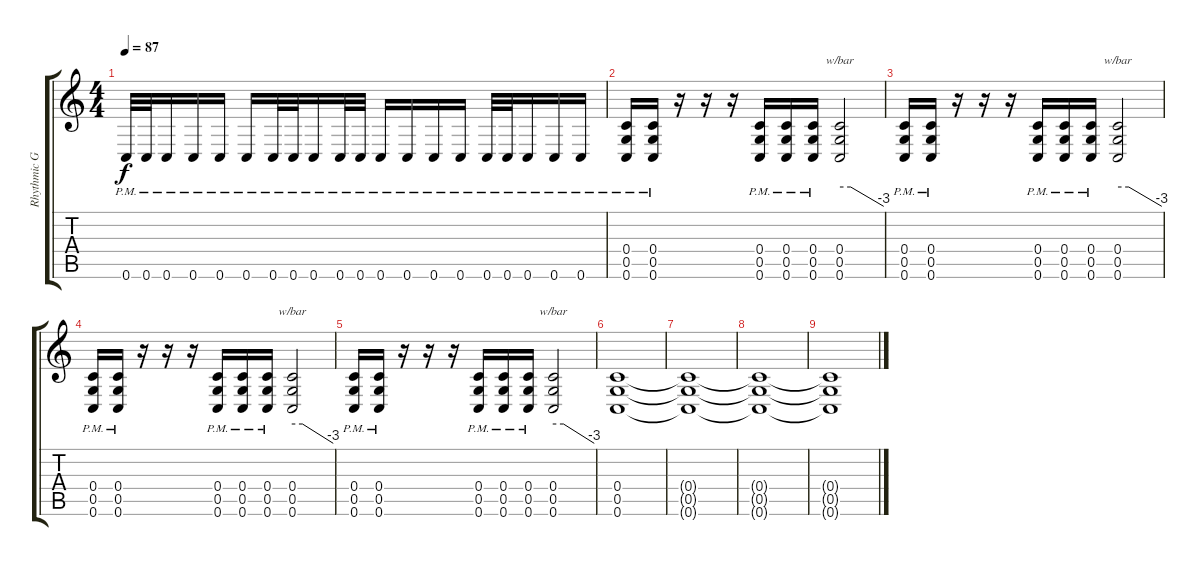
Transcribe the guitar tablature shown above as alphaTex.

\track ("Rhythmic Guitar" "Rhythmic G") {instrument distortionguitar}
\staff {score tabs}
\tuning (D4 A3 F3 C3 G2 C2) {hide}
\ts (4 4)
\tempo 87
\clef g2
\ks c
0.6{pm}.32{dy f} 0.6{pm}.32 0.6{pm}.16 0.6{pm}.16 0.6{pm}.16 0.6{pm}.16 0.6{pm}.32 0.6{pm}.32 0.6{pm}.16 0.6{pm}.32 0.6{pm}.32 0.6{pm}.16 0.6{pm}.16 0.6{pm}.16 0.6{pm}.16 0.6{pm}.32 0.6{pm}.32 0.6{pm}.16 0.6{pm}.16 0.6{pm}.16 |
(0.4{pm} 0.5{pm} 0.6{pm}).16 (0.4{pm} 0.5{pm} 0.6{pm}).16 r.16 r.16 r.16 (0.4{pm} 0.5{pm} 0.6{pm}).16 (0.4{pm} 0.5{pm} 0.6{pm}).16 (0.4{pm} 0.5{pm} 0.6{pm}).16 (0.4 0.5 0.6).2{tbe (custom default 0 0 15 0 60 -12)} |
(0.4{pm} 0.5{pm} 0.6{pm}).16 (0.4{pm} 0.5{pm} 0.6{pm}).16 r.16 r.16 r.16 (0.4{pm} 0.5{pm} 0.6{pm}).16 (0.4{pm} 0.5{pm} 0.6{pm}).16 (0.4{pm} 0.5{pm} 0.6{pm}).16 (0.4 0.5 0.6).2{tbe (custom default 0 0 15 0 60 -12)} |
(0.4{pm} 0.5{pm} 0.6{pm}).16 (0.4{pm} 0.5{pm} 0.6{pm}).16 r.16 r.16 r.16 (0.4{pm} 0.5{pm} 0.6{pm}).16 (0.4{pm} 0.5{pm} 0.6{pm}).16 (0.4{pm} 0.5{pm} 0.6{pm}).16 (0.4 0.5 0.6).2{tbe (custom default 0 0 15 0 60 -12)} |
(0.4{pm} 0.5{pm} 0.6{pm}).16 (0.4{pm} 0.5{pm} 0.6{pm}).16 r.16 r.16 r.16 (0.4{pm} 0.5{pm} 0.6{pm}).16 (0.4{pm} 0.5{pm} 0.6{pm}).16 (0.4{pm} 0.5{pm} 0.6{pm}).16 (0.4 0.5 0.6).2{tbe (custom default 0 0 15 0 60 -12)} |
(0.4 0.5 0.6).1 |
(0.4{t} 0.5{t} 0.6{t}).1 |
(0.4{t} 0.5{t} 0.6{t}).1 |
(0.4{t} 0.5{t} 0.6{t}).1
